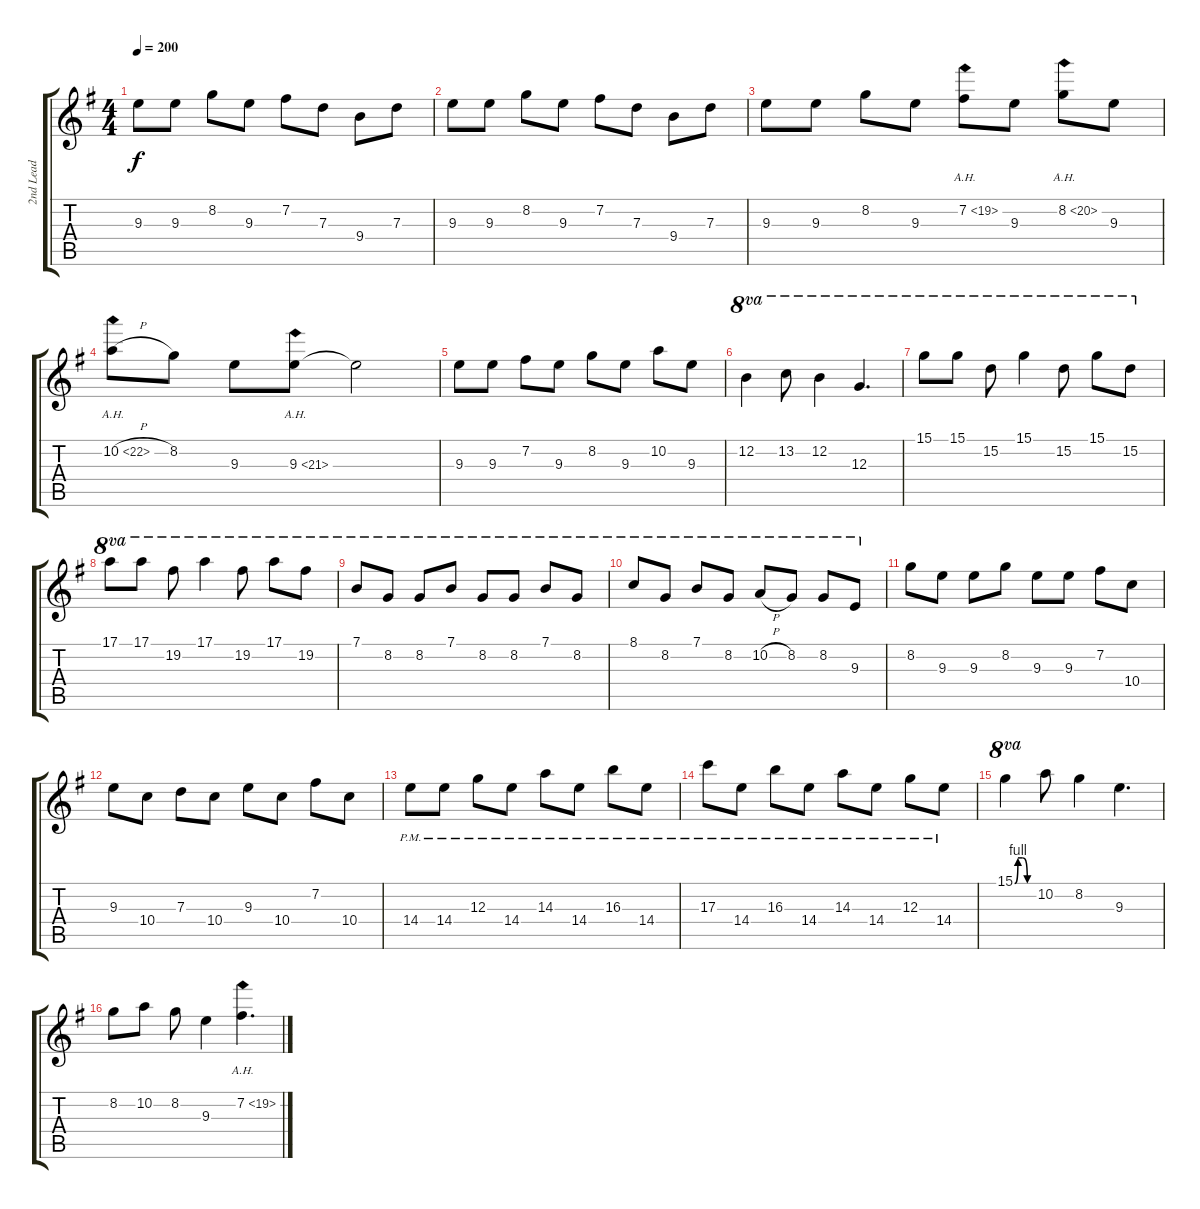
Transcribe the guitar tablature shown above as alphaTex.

\track ("2nd Lead" "2nd Lead") {instrument distortionguitar}
\staff {score tabs}
\tuning (E4 B3 G3 D3 A2 E2) {hide}
\ts (4 4)
\tempo 200
\clef g2
\ks g
9.3.8{dy f} 9.3.8 8.2.8 9.3.8 7.2.8 7.3.8 9.4.8 7.3.8 |
9.3.8 9.3.8 8.2.8 9.3.8 7.2.8 7.3.8 9.4.8 7.3.8 |
9.3.8 9.3.8 8.2.8 9.3.8 7.2{ah 12}.8 9.3.8 8.2{ah 12}.8 9.3.8 |
10.2{ah 12 h}.8 8.2.8 9.3.8 9.3{ah 12}.8 9.3{t}.2 |
9.3.8 9.3.8 7.2.8 9.3.8 8.2.8 9.3.8 10.2.8 9.3.8 |
12.2.4{ot 8va} 13.2.8{ot 8va} 12.2.4{ot 8va} 12.3.4{d ot 8va} |
15.1.8{ot 8va} 15.1.8{ot 8va} 15.2.8{ot 8va} 15.1.4{ot 8va} 15.2.8{ot 8va} 15.1.8{ot 8va} 15.2.8{ot 8va} |
17.1.8{ot 8va} 17.1.8{ot 8va} 19.2.8{ot 8va} 17.1.4{ot 8va} 19.2.8{ot 8va} 17.1.8{ot 8va} 19.2.8{ot 8va} |
7.1.8{ot 8va} 8.2.8{ot 8va} 8.2.8{ot 8va} 7.1.8{ot 8va} 8.2.8{ot 8va} 8.2.8{ot 8va} 7.1.8{ot 8va} 8.2.8{ot 8va} |
8.1.8{ot 8va} 8.2.8{ot 8va} 7.1.8{ot 8va} 8.2.8{ot 8va} 10.2{h}.8{ot 8va} 8.2.8{ot 8va} 8.2.8{ot 8va} 9.3.8{ot 8va} |
8.2.8 9.3.8 9.3.8 8.2.8 9.3.8 9.3.8 7.2.8 10.4.8 |
9.3.8 10.4.8 7.3.8 10.4.8 9.3.8 10.4.8 7.2.8 10.4.8 |
14.4{pm}.8 14.4{pm}.8 12.3{pm}.8 14.4{pm}.8 14.3{pm}.8 14.4{pm}.8 16.3{pm}.8 14.4{pm}.8 |
17.3{pm}.8 14.4{pm}.8 16.3{pm}.8 14.4{pm}.8 14.3{pm}.8 14.4{pm}.8 12.3{pm}.8 14.4{pm}.8 |
15.1{be (custom 0 0 10 4 25 4 40 0 60 0)}.4{ot 8va} 10.2.8 8.2.4 9.3.4{d} |
8.2.8 10.2.8 8.2.8 9.3.4 7.2{ah 12}.4{d}
